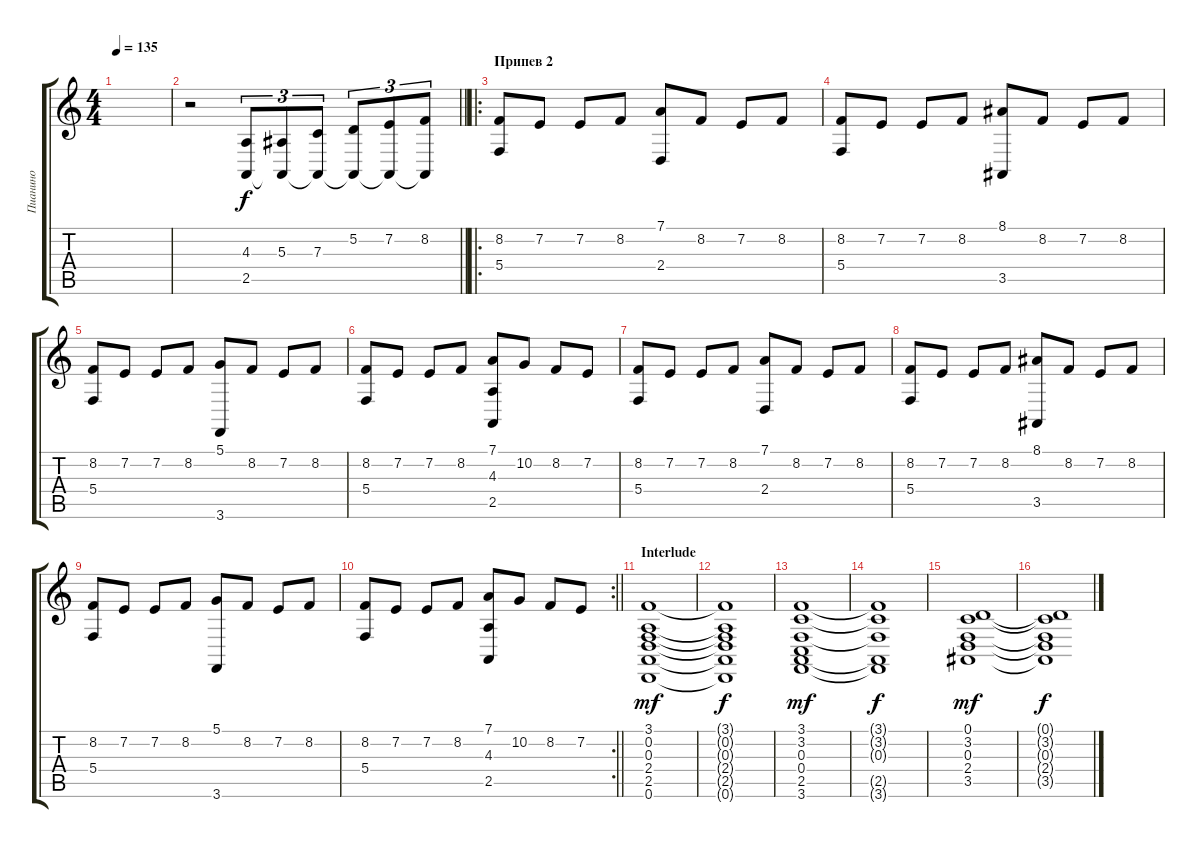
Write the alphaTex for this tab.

\track ("Пианино" "Пианино") {instrument brightacousticpiano}
\staff {score tabs}
\tuning (D4 A3 F3 C3 G2 D2) {hide}
\ts (4 4)
\tempo 135
\clef g2
\ks c
|
\barLineRight lightlight
r.2 (4.3 2.5).8{tu (3 2)} (5.3 2.5{t}).8{tu (3 2)} (7.3 2.5{t}).8{tu (3 2)} (5.2 2.5{t}).8{tu (3 2)} (7.2 2.5{t}).8{tu (3 2)} (8.2 2.5{t}).8{tu (3 2)} |
\ro
\section ("" "Припев 2")
(8.2 5.4).8 7.2.8 7.2.8 8.2.8 (7.1 2.4).8 8.2.8 7.2.8 8.2.8 |
(8.2 5.4).8 7.2.8 7.2.8 8.2.8 (8.1 3.5).8 8.2.8 7.2.8 8.2.8 |
(8.2 5.4).8 7.2.8 7.2.8 8.2.8 (5.1 3.6).8 8.2.8 7.2.8 8.2.8 |
(8.2 5.4).8 7.2.8 7.2.8 8.2.8 (7.1 4.3 2.5).8 10.2.8 8.2.8 7.2.8 |
(8.2 5.4).8 7.2.8 7.2.8 8.2.8 (7.1 2.4).8 8.2.8 7.2.8 8.2.8 |
(8.2 5.4).8 7.2.8 7.2.8 8.2.8 (8.1 3.5).8 8.2.8 7.2.8 8.2.8 |
(8.2 5.4).8 7.2.8 7.2.8 8.2.8 (5.1 3.6).8 8.2.8 7.2.8 8.2.8 |
\rc 2
\barLineRight lightlight
(8.2 5.4).8 7.2.8 7.2.8 8.2.8 (7.1 4.3 2.5).8 10.2.8 8.2.8 7.2.8 |
\section ("" "Interlude")
(3.1 0.2 0.3 2.4 2.5 0.6).1{dy mf} |
(3.1{t} 0.2{t} 0.3{t} 2.4{t} 2.5{t} 0.6{t}).1{dy f} |
(3.1 3.2 0.3 0.4 2.5 3.6).1{dy mf} |
(3.1{t} 3.2{t} 0.3{t} 2.5{t} 3.6{t}).1{dy f} |
(0.1 3.2 0.3 2.4 3.5).1{dy mf} |
(0.1{t} 3.2{t} 0.3{t} 2.4{t} 3.5{t}).1{dy f}
